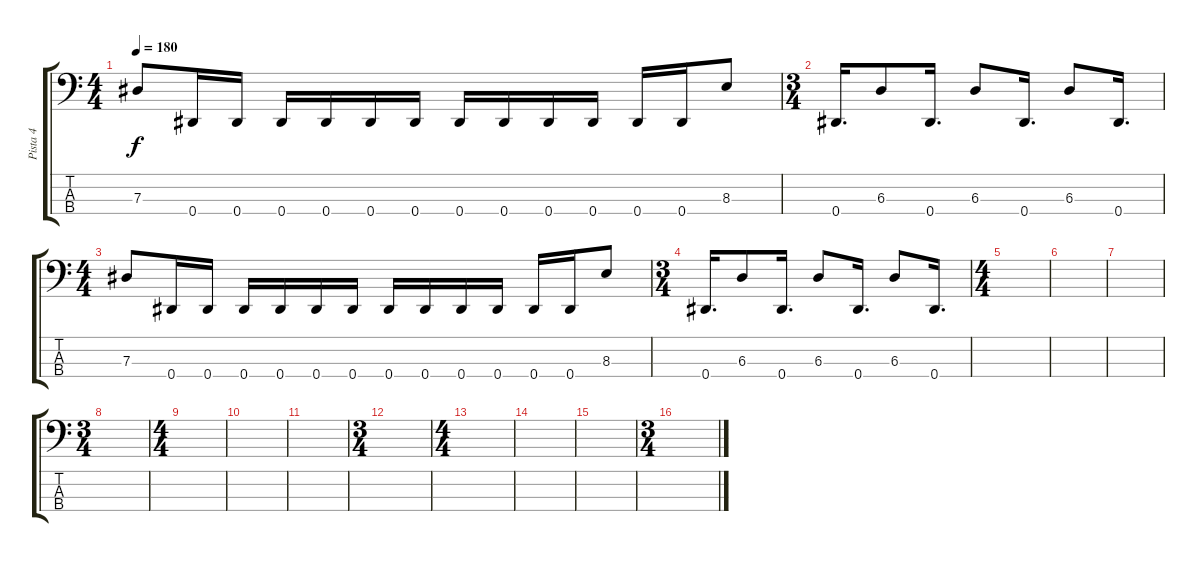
\track ("Pista 4" "Pista 4") {instrument electricbassfinger}
\staff {score tabs}
\tuning (Gb2 Db2 Ab1 Eb1) {hide}
\ts (4 4)
\tempo 180
\clef f4
\ks c
7.3.8{dy f} 0.4.16 0.4.16 0.4.16 0.4.16 0.4.16 0.4.16 0.4.16 0.4.16 0.4.16 0.4.16 0.4.16 0.4.16 8.3.8 |
\ts (3 4)
0.4.16{d} 6.3.8 0.4.16{d} 6.3.8 0.4.16{d} 6.3.8 0.4.16{d} |
\ts (4 4)
7.3.8 0.4.16 0.4.16 0.4.16 0.4.16 0.4.16 0.4.16 0.4.16 0.4.16 0.4.16 0.4.16 0.4.16 0.4.16 8.3.8 |
\ts (3 4)
0.4.16{d} 6.3.8 0.4.16{d} 6.3.8 0.4.16{d} 6.3.8 0.4.16{d} |
\ts (4 4)
|
|
|
\ts (3 4)
|
\ts (4 4)
|
|
|
\ts (3 4)
|
\ts (4 4)
|
|
|
\ts (3 4)
